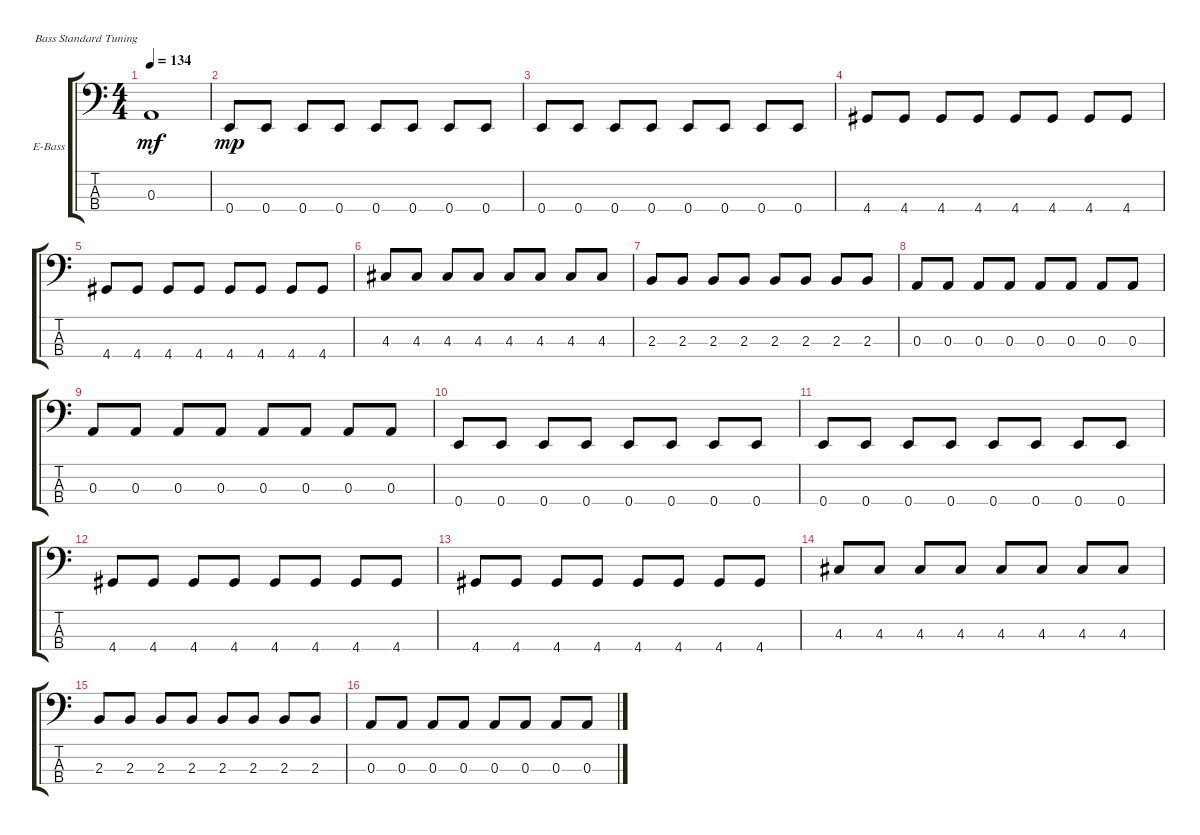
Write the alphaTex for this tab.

\defaultSystemsLayout 4
\bracketExtendMode groupsimilarinstruments
\firstSystemTrackNameOrientation horizontal
\otherSystemsTrackNameOrientation horizontal
\track ("Electric Bass" "E-Bass") {instrument electricbassfinger}
\staff {score tabs}
\tuning (G2 D2 A1 E1)
\ts (4 4)
\tempo 134
\clef f4
\scale
0.333333
\ks c
0.3{t}.1{dy mf} |
\scale
0.333333 0.4.8{dy mp} 0.4.8 0.4.8 0.4.8 0.4.8 0.4.8 0.4.8 0.4.8 |
\scale
0.333333 0.4.8 0.4.8 0.4.8 0.4.8 0.4.8 0.4.8 0.4.8 0.4.8 |
\scale
0.333333 4.4.8 4.4.8 4.4.8 4.4.8 4.4.8 4.4.8 4.4.8 4.4.8 |
\scale
0.333333 4.4.8 4.4.8 4.4.8 4.4.8 4.4.8 4.4.8 4.4.8 4.4.8 |
\scale
0.333333 4.3.8 4.3.8 4.3.8 4.3.8 4.3.8 4.3.8 4.3.8 4.3.8 |
\scale
0.333333 2.3.8 2.3.8 2.3.8 2.3.8 2.3.8 2.3.8 2.3.8 2.3.8 |
\scale
0.333333 0.3.8 0.3.8 0.3.8 0.3.8 0.3.8 0.3.8 0.3.8 0.3.8 |
\scale
0.333333 0.3.8 0.3.8 0.3.8 0.3.8 0.3.8 0.3.8 0.3.8 0.3.8 |
\scale
0.333333 0.4.8 0.4.8 0.4.8 0.4.8 0.4.8 0.4.8 0.4.8 0.4.8 |
\scale
0.333333 0.4.8 0.4.8 0.4.8 0.4.8 0.4.8 0.4.8 0.4.8 0.4.8 |
\scale
0.333333 4.4.8 4.4.8 4.4.8 4.4.8 4.4.8 4.4.8 4.4.8 4.4.8 |
\scale
0.333333 4.4.8 4.4.8 4.4.8 4.4.8 4.4.8 4.4.8 4.4.8 4.4.8 |
\scale
0.333333 4.3.8 4.3.8 4.3.8 4.3.8 4.3.8 4.3.8 4.3.8 4.3.8 |
\scale
0.333333 2.3.8 2.3.8 2.3.8 2.3.8 2.3.8 2.3.8 2.3.8 2.3.8 |
\scale
0.333333 0.3.8 0.3.8 0.3.8 0.3.8 0.3.8 0.3.8 0.3.8 0.3.8
